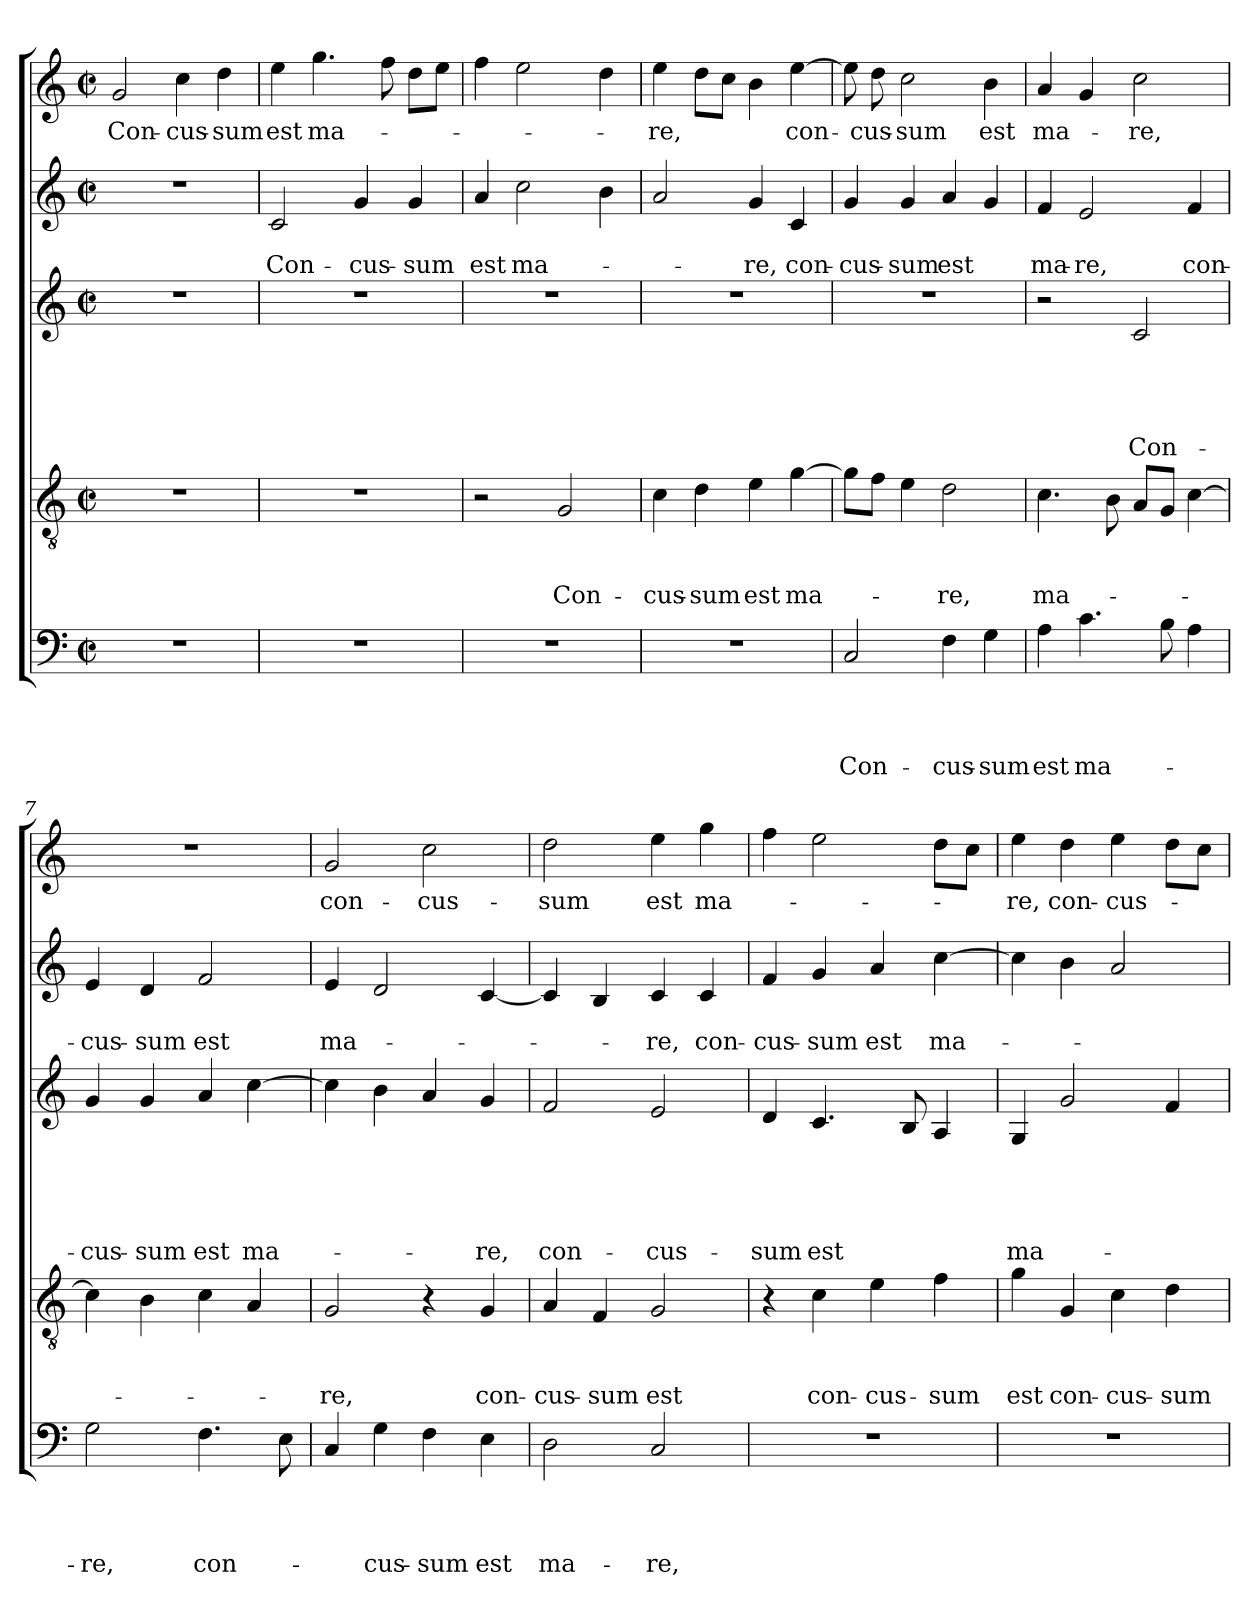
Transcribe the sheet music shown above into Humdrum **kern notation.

**kern	**text	**text	**text	**text	**kern	**text	**text	**text	**kern	**text	**text	**text	**text	**text	**kern	**text	**text	**kern	**text
*part5	*part5	*part5	*part5	*part5	*part4	*part4	*part4	*part4	*part3	*part3	*part3	*part3	*part3	*part3	*part2	*part2	*part2	*part1	*part1
*staff5	*staff5	*staff5	*staff5	*staff5	*staff4	*staff4	*staff4	*staff4	*staff3	*staff3	*staff3	*staff3	*staff3	*staff3	*staff2	*staff2	*staff2	*staff1	*staff1
*clefF4	*	*	*	*	*clefGv2	*	*	*	*clefG2	*	*	*	*	*	*clefG2	*	*	*clefG2	*
*k[]	*	*	*	*	*k[]	*	*	*	*k[]	*	*	*	*	*	*k[]	*	*	*k[]	*
*C:	*	*	*	*	*C:	*	*	*	*C:	*	*	*	*	*	*C:	*	*	*C:	*
*M2/2	*	*	*	*	*M2/2	*	*	*	*M2/2	*	*	*	*	*	*M2/2	*	*	*M2/2	*
*met(c|)	*	*	*	*	*met(c|)	*	*	*	*met(c|)	*	*	*	*	*	*met(c|)	*	*	*met(c|)	*
=1	=1	=1	=1	=1	=1	=1	=1	=1	=1	=1	=1	=1	=1	=1	=1	=1	=1	=1	=1
!	!	!	!	!	!	!	!	!	!	!	!	!	!	!	!	!	!	!	!LO:LY:b
1r	.	.	.	.	1r	.	.	.	1r	.	.	.	.	.	1r	.	.	2g/	Con-
!	!	!	!	!	!	!	!	!	!	!	!	!	!	!	!	!	!	!	!LO:LY:b
.	.	.	.	.	.	.	.	.	.	.	.	.	.	.	.	.	.	4cc\	-cus-
!	!	!	!	!	!	!	!	!	!	!	!	!	!	!	!	!	!	!	!LO:LY:b
.	.	.	.	.	.	.	.	.	.	.	.	.	.	.	.	.	.	4dd\	-sum
=2	=2	=2	=2	=2	=2	=2	=2	=2	=2	=2	=2	=2	=2	=2	=2	=2	=2	=2	=2
!	!	!	!	!	!	!	!	!	!	!	!	!	!	!	!	!	!LO:LY:b	!	!LO:LY:b
1r	.	.	.	.	1r	.	.	.	1r	.	.	.	.	.	2c/	.	Con-	4ee\	est
!	!	!	!	!	!	!	!	!	!	!	!	!	!	!	!	!	!	!	!LO:LY:b
.	.	.	.	.	.	.	.	.	.	.	.	.	.	.	.	.	.	4.gg\	ma-
!	!	!	!	!	!	!	!	!	!	!	!	!	!	!	!	!	!LO:LY:b	!	!
.	.	.	.	.	.	.	.	.	.	.	.	.	.	.	4g/	.	-cus-	.	.
.	.	.	.	.	.	.	.	.	.	.	.	.	.	.	.	.	.	8ff\	.
!	!	!	!	!	!	!	!	!	!	!	!	!	!	!	!	!	!LO:LY:b	!	!
.	.	.	.	.	.	.	.	.	.	.	.	.	.	.	4g/	.	-sum	8dd\L	.
.	.	.	.	.	.	.	.	.	.	.	.	.	.	.	.	.	.	8ee\J	.
=3	=3	=3	=3	=3	=3	=3	=3	=3	=3	=3	=3	=3	=3	=3	=3	=3	=3	=3	=3
!	!	!	!	!	!	!	!	!	!	!	!	!	!	!	!	!	!LO:LY:b	!	!
1r	.	.	.	.	2r	.	.	.	1r	.	.	.	.	.	4a/	.	est	4ff\	.
!	!	!	!	!	!	!	!	!	!	!	!	!	!	!	!	!	!LO:LY:b	!	!
.	.	.	.	.	.	.	.	.	.	.	.	.	.	.	2cc\	.	ma-	2ee\	.
!	!	!	!	!	!	!	!	!LO:LY:b	!	!	!	!	!	!	!	!	!	!	!
.	.	.	.	.	2G/	.	.	Con-	.	.	.	.	.	.	.	.	.	.	.
.	.	.	.	.	.	.	.	.	.	.	.	.	.	.	4b\	.	.	4dd\	.
=4	=4	=4	=4	=4	=4	=4	=4	=4	=4	=4	=4	=4	=4	=4	=4	=4	=4	=4	=4
!	!	!	!	!	!	!	!	!LO:LY:b	!	!	!	!	!	!	!	!	!	!	!LO:LY:b
1r	.	.	.	.	4c\	.	.	-cus-	1r	.	.	.	.	.	2a/	.	.	4ee\	-re,
!	!	!	!	!	!	!	!	!LO:LY:b	!	!	!	!	!	!	!	!	!	!	!
.	.	.	.	.	4d\	.	.	-sum	.	.	.	.	.	.	.	.	.	8dd\L	.
.	.	.	.	.	.	.	.	.	.	.	.	.	.	.	.	.	.	8cc\J	.
!	!	!	!	!	!	!	!	!LO:LY:b	!	!	!	!	!	!	!	!	!LO:LY:b	!	!
.	.	.	.	.	4e\	.	.	est	.	.	.	.	.	.	4g/	.	-re,	4b\	.
!	!	!	!	!	!	!	!	!LO:LY:b	!	!	!	!	!	!	!	!	!LO:LY:b	!	!LO:LY:b
.	.	.	.	.	[4g\	.	.	ma-	.	.	.	.	.	.	4c/	.	con-	[4ee\	con-
=5	=5	=5	=5	=5	=5	=5	=5	=5	=5	=5	=5	=5	=5	=5	=5	=5	=5	=5	=5
!	!	!	!	!LO:LY:b	!	!	!	!	!	!	!	!	!	!	!	!	!LO:LY:b	!	!
2C/	.	.	.	Con-	8g\L]	.	.	.	1r	.	.	.	.	.	4g/	.	-cus-	8ee\]	.
!	!	!	!	!	!	!	!	!	!	!	!	!	!	!	!	!	!	!	!LO:LY:b
.	.	.	.	.	8f\J	.	.	.	.	.	.	.	.	.	.	.	.	8dd\	-cus-
!	!	!	!	!	!	!	!	!	!	!	!	!	!	!	!	!	!LO:LY:b	!	!LO:LY:b
.	.	.	.	.	4e\	.	.	.	.	.	.	.	.	.	4g/	.	-sum	2cc\	-sum
!	!	!	!	!LO:LY:b	!	!	!	!LO:LY:b	!	!	!	!	!	!	!	!	!LO:LY:b	!	!
4F\	.	.	.	-cus-	2d\	.	.	-re,	.	.	.	.	.	.	4a/	.	est	.	.
!	!	!	!	!LO:LY:b	!	!	!	!	!	!	!	!	!	!	!	!	!	!	!LO:LY:b
4G\	.	.	.	-sum	.	.	.	.	.	.	.	.	.	.	4g/	.	.	4b\	est
=6	=6	=6	=6	=6	=6	=6	=6	=6	=6	=6	=6	=6	=6	=6	=6	=6	=6	=6	=6
!	!	!	!	!LO:LY:b	!	!	!	!LO:LY:b	!	!	!	!	!	!	!	!	!LO:LY:b	!	!LO:LY:b
4A\	.	.	.	est	4.c\	.	.	ma-	2r	.	.	.	.	.	4f/	.	ma-	4a/	ma-
!	!	!	!	!LO:LY:b	!	!	!	!	!	!	!	!	!	!	!	!	!LO:LY:b	!	!
4.c\	.	.	.	ma-	.	.	.	.	.	.	.	.	.	.	2e/	.	-re,	4g/	.
.	.	.	.	.	8B\	.	.	.	.	.	.	.	.	.	.	.	.	.	.
!	!	!	!	!	!	!	!	!	!	!	!	!	!	!LO:LY:b	!	!	!	!	!LO:LY:b
.	.	.	.	.	8A/L	.	.	.	2c/	.	.	.	.	Con-	.	.	.	2cc\	-re,
8B\	.	.	.	.	8G/J	.	.	.	.	.	.	.	.	.	.	.	.	.	.
!	!	!	!	!	!	!	!	!	!	!	!	!	!	!	!	!	!LO:LY:b	!	!
4A\	.	.	.	.	[4c\	.	.	.	.	.	.	.	.	.	4f/	.	con-	.	.
!!LO:LB:g=z
=7	=7	=7	=7	=7	=7	=7	=7	=7	=7	=7	=7	=7	=7	=7	=7	=7	=7	=7	=7
!	!	!	!	!LO:LY:b	!	!	!	!	!	!	!	!	!	!LO:LY:b	!	!	!LO:LY:b	!	!
2G\	.	.	.	-re,	4c\]	.	.	.	4g/	.	.	.	.	-cus-	4e/	.	-cus-	1r	.
!	!	!	!	!	!	!	!	!	!	!	!	!	!	!LO:LY:b	!	!	!LO:LY:b	!	!
.	.	.	.	.	4B\	.	.	.	4g/	.	.	.	.	-sum	4d/	.	-sum	.	.
!	!	!	!	!LO:LY:b	!	!	!	!	!	!	!	!	!	!LO:LY:b	!	!	!LO:LY:b	!	!
4.F\	.	.	.	con-	4c\	.	.	.	4a/	.	.	.	.	est	2f/	.	est	.	.
!	!	!	!	!	!	!	!	!	!	!	!	!	!	!LO:LY:b	!	!	!	!	!
.	.	.	.	.	4A/	.	.	.	[4cc\	.	.	.	.	ma-	.	.	.	.	.
8E\	.	.	.	.	.	.	.	.	.	.	.	.	.	.	.	.	.	.	.
=8	=8	=8	=8	=8	=8	=8	=8	=8	=8	=8	=8	=8	=8	=8	=8	=8	=8	=8	=8
!	!	!	!	!	!	!	!	!LO:LY:b	!	!	!	!	!	!	!	!	!LO:LY:b	!	!LO:LY:b
4C/	.	.	.	.	2G/	.	.	-re,	4cc\]	.	.	.	.	.	4e/	.	ma-	2g/	con-
!	!	!	!	!LO:LY:b	!	!	!	!	!	!	!	!	!	!	!	!	!	!	!
4G\	.	.	.	-cus-	.	.	.	.	4b\	.	.	.	.	.	2d/	.	.	.	.
!	!	!	!	!LO:LY:b	!	!	!	!	!	!	!	!	!	!	!	!	!	!	!LO:LY:b
4F\	.	.	.	-sum	4r	.	.	.	4a/	.	.	.	.	.	.	.	.	2cc\	-cus-
!	!	!	!	!LO:LY:b	!	!	!	!LO:LY:b	!	!	!	!	!	!LO:LY:b	!	!	!	!	!
4E\	.	.	.	est	4G/	.	.	con-	4g/	.	.	.	.	-re,	[4c/	.	.	.	.
=9	=9	=9	=9	=9	=9	=9	=9	=9	=9	=9	=9	=9	=9	=9	=9	=9	=9	=9	=9
!	!	!	!	!LO:LY:b	!	!	!	!LO:LY:b	!	!	!	!	!	!LO:LY:b	!	!	!	!	!LO:LY:b
2D\	.	.	.	ma-	4A/	.	.	-cus-	2f/	.	.	.	.	con-	4c/]	.	.	2dd\	-sum
!	!	!	!	!	!	!	!	!LO:LY:b	!	!	!	!	!	!	!	!	!	!	!
.	.	.	.	.	4F/	.	.	-sum	.	.	.	.	.	.	4B/	.	.	.	.
!	!	!	!	!LO:LY:b	!	!	!	!LO:LY:b	!	!	!	!	!	!LO:LY:b	!	!	!LO:LY:b	!	!LO:LY:b
2C/	.	.	.	-re,	2G/	.	.	est	2e/	.	.	.	.	-cus-	4c/	.	-re,	4ee\	est
!	!	!	!	!	!	!	!	!	!	!	!	!	!	!	!	!	!LO:LY:b	!	!LO:LY:b
.	.	.	.	.	.	.	.	.	.	.	.	.	.	.	4c/	.	con-	4gg\	ma-
=10	=10	=10	=10	=10	=10	=10	=10	=10	=10	=10	=10	=10	=10	=10	=10	=10	=10	=10	=10
!	!	!	!	!	!	!	!	!	!	!	!	!	!	!LO:LY:b	!	!	!LO:LY:b	!	!
1r	.	.	.	.	4r	.	.	.	4d/	.	.	.	.	-sum	4f/	.	-cus-	4ff\	.
!	!	!	!	!	!	!	!	!LO:LY:b	!	!	!	!	!	!LO:LY:b	!	!	!LO:LY:b	!	!
.	.	.	.	.	4c\	.	.	con-	4.c/	.	.	.	.	est	4g/	.	-sum	2ee\	.
!	!	!	!	!	!	!	!	!LO:LY:b	!	!	!	!	!	!	!	!	!LO:LY:b	!	!
.	.	.	.	.	4e\	.	.	-cus-	.	.	.	.	.	.	4a/	.	est	.	.
.	.	.	.	.	.	.	.	.	8B/	.	.	.	.	.	.	.	.	.	.
!	!	!	!	!	!	!	!	!LO:LY:b	!	!	!	!	!	!	!	!	!LO:LY:b	!	!
.	.	.	.	.	4f\	.	.	-sum	4A/	.	.	.	.	.	[4cc\	.	ma-	8dd\L	.
.	.	.	.	.	.	.	.	.	.	.	.	.	.	.	.	.	.	8cc\J	.
=11	=11	=11	=11	=11	=11	=11	=11	=11	=11	=11	=11	=11	=11	=11	=11	=11	=11	=11	=11
!	!	!	!	!	!	!	!	!LO:LY:b	!	!	!	!	!	!LO:LY:b	!	!	!	!	!LO:LY:b
1r	.	.	.	.	4g\	.	.	est	4G/	.	.	.	.	ma-	4cc\]	.	.	4ee\	-re,
!	!	!	!	!	!	!	!	!LO:LY:b	!	!	!	!	!	!	!	!	!	!	!LO:LY:b
.	.	.	.	.	4G/	.	.	con-	2g/	.	.	.	.	.	4b\	.	.	4dd\	con-
!	!	!	!	!	!	!	!	!LO:LY:b	!	!	!	!	!	!	!	!	!	!	!LO:LY:b
.	.	.	.	.	4c\	.	.	-cus-	.	.	.	.	.	.	2a/	.	.	4ee\	-cus-
!	!	!	!	!	!	!	!	!LO:LY:b	!	!	!	!	!	!	!	!	!	!	!
.	.	.	.	.	4d\	.	.	-sum	4f/	.	.	.	.	.	.	.	.	8dd\L	.
.	.	.	.	.	.	.	.	.	.	.	.	.	.	.	.	.	.	8cc\J	.
=	=	=	=	=	=	=	=	=	=	=	=	=	=	=	=	=	=	=	=
*-	*-	*-	*-	*-	*-	*-	*-	*-	*-	*-	*-	*-	*-	*-	*-	*-	*-	*-	*-
